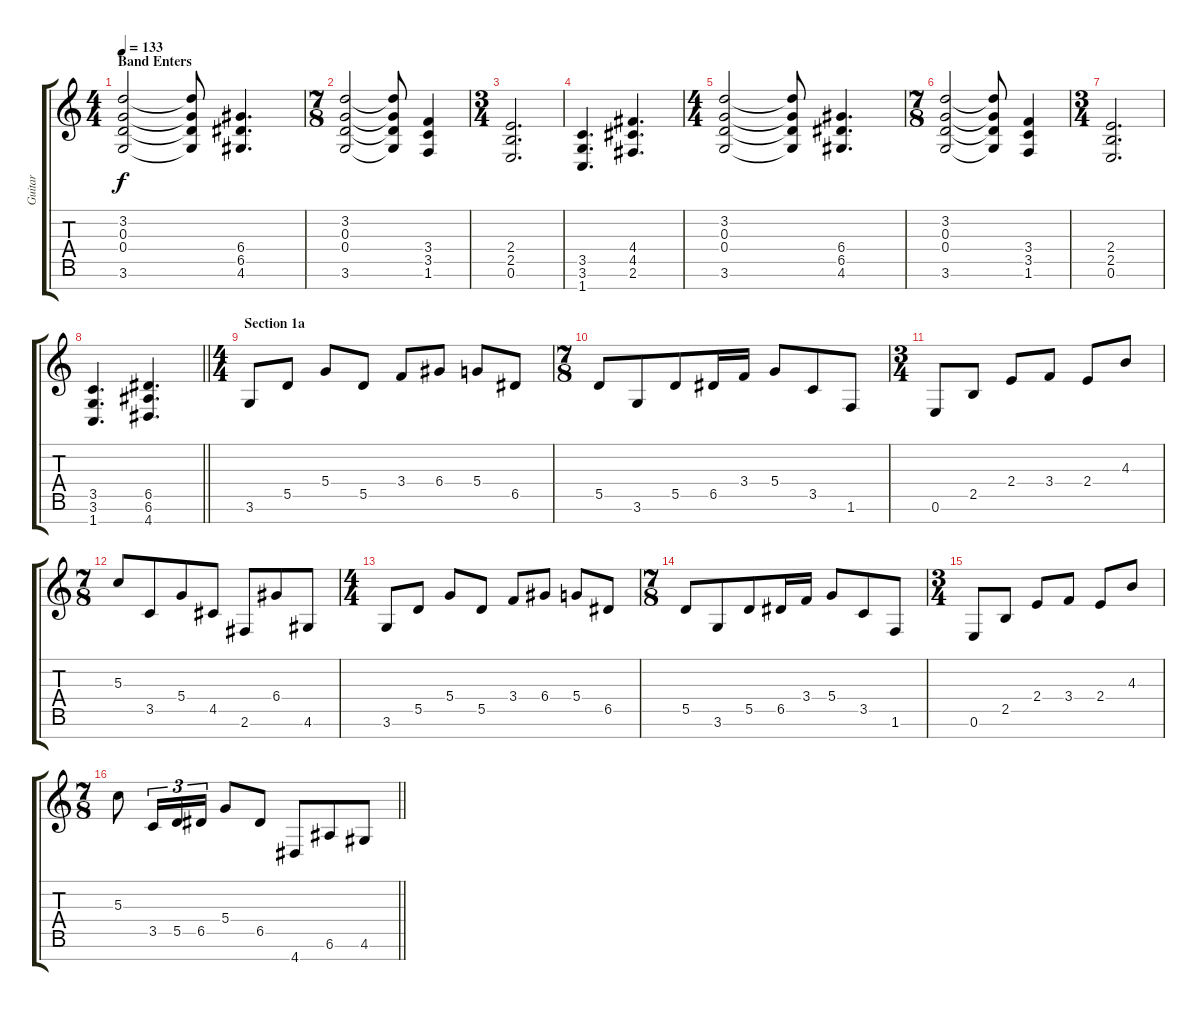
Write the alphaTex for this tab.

\track ("Guitar" "Guitar") {instrument distortionguitar}
\staff {score tabs}
\tuning (E4 B3 G3 D3 A2 E2 B1) {hide}
\ts (4 4)
\section ("" "Band Enters")
\tempo 133
\clef g2
\ks c
(3.2 0.3 0.4 3.6).2{dy f} (3.2{t} 0.3{t} 0.4{t} 3.6{t}).8 (6.4 6.5 4.6).4{d} |
\ts (7 8)
(3.2 0.3 0.4 3.6).2 (3.2{t} 0.3{t} 0.4{t} 3.6{t}).8 (3.4 3.5 1.6).4 |
\ts (3 4)
(2.4 2.5 0.6).2{d} |
(3.5 3.6 1.7).4{d} (4.4 4.5 2.6).4{d} |
\ts (4 4)
(3.2 0.3 0.4 3.6).2 (3.2{t} 0.3{t} 0.4{t} 3.6{t}).8 (6.4 6.5 4.6).4{d} |
\ts (7 8)
(3.2 0.3 0.4 3.6).2 (3.2{t} 0.3{t} 0.4{t} 3.6{t}).8 (3.4 3.5 1.6).4 |
\ts (3 4)
(2.4 2.5 0.6).2{d} |
\barLineRight lightlight
(3.5 3.6 1.7).4{d} (6.5 6.6 4.7).4{d} |
\ts (4 4)
\section ("" "Section 1a")
3.6.8 5.5.8 5.4.8 5.5.8 3.4.8 6.4.8 5.4.8 6.5.8 |
\ts (7 8)
5.5.8 3.6.8 5.5.8 6.5.16 3.4.16 5.4.8 3.5.8 1.6.8 |
\ts (3 4)
0.6.8 2.5.8 2.4.8 3.4.8 2.4.8 4.3.8 |
\ts (7 8)
5.3.8 3.5.8 5.4.8 4.5.8 2.6.8 6.4.8 4.6.8 |
\ts (4 4)
3.6.8 5.5.8 5.4.8 5.5.8 3.4.8 6.4.8 5.4.8 6.5.8 |
\ts (7 8)
5.5.8 3.6.8 5.5.8 6.5.16 3.4.16 5.4.8 3.5.8 1.6.8 |
\ts (3 4)
0.6.8 2.5.8 2.4.8 3.4.8 2.4.8 4.3.8 |
\ts (7 8)
\barLineRight lightlight
5.3.8 3.5.16{tu (3 2)} 5.5.16{tu (3 2)} 6.5.16{tu (3 2)} 5.4.8 6.5.8 4.7.8 6.6.8 4.6.8
